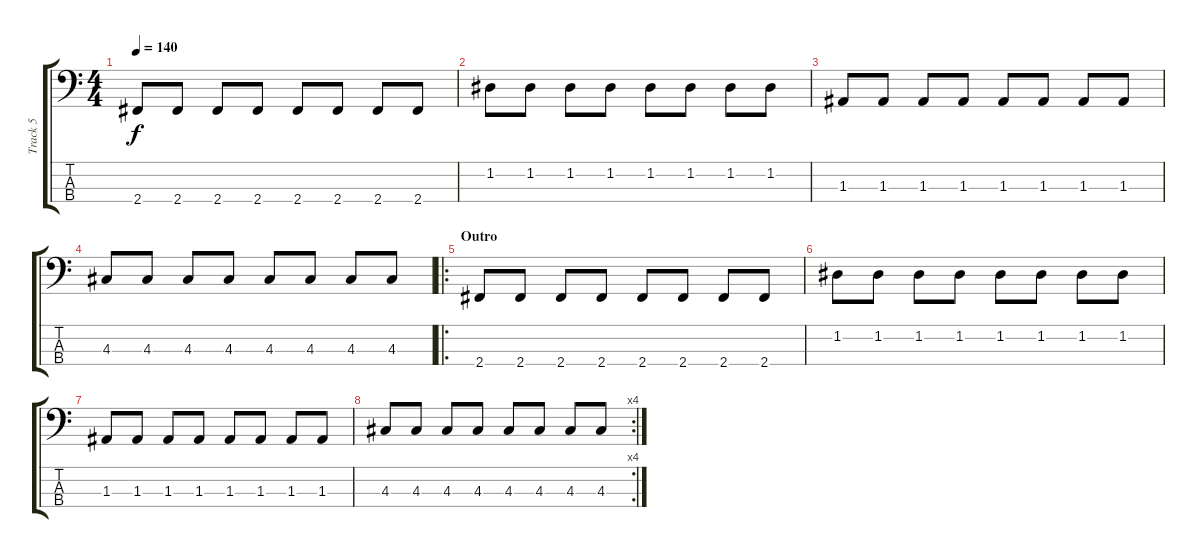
\track ("Track 5" "Track 5") {instrument electricbassfinger}
\staff {score tabs}
\tuning (G2 D2 A1 E1) {hide}
\ts (4 4)
\tempo 140
\clef f4
\ks c
2.4.8{dy f} 2.4.8 2.4.8 2.4.8 2.4.8 2.4.8 2.4.8 2.4.8 |
1.2.8 1.2.8 1.2.8 1.2.8 1.2.8 1.2.8 1.2.8 1.2.8 |
1.3.8 1.3.8 1.3.8 1.3.8 1.3.8 1.3.8 1.3.8 1.3.8 |
4.3.8 4.3.8 4.3.8 4.3.8 4.3.8 4.3.8 4.3.8 4.3.8 |
\ro
\section ("" "Outro")
2.4.8 2.4.8 2.4.8 2.4.8 2.4.8 2.4.8 2.4.8 2.4.8 |
1.2.8 1.2.8 1.2.8 1.2.8 1.2.8 1.2.8 1.2.8 1.2.8 |
1.3.8 1.3.8 1.3.8 1.3.8 1.3.8 1.3.8 1.3.8 1.3.8 |
\rc 4
4.3.8 4.3.8 4.3.8 4.3.8 4.3.8 4.3.8 4.3.8 4.3.8
